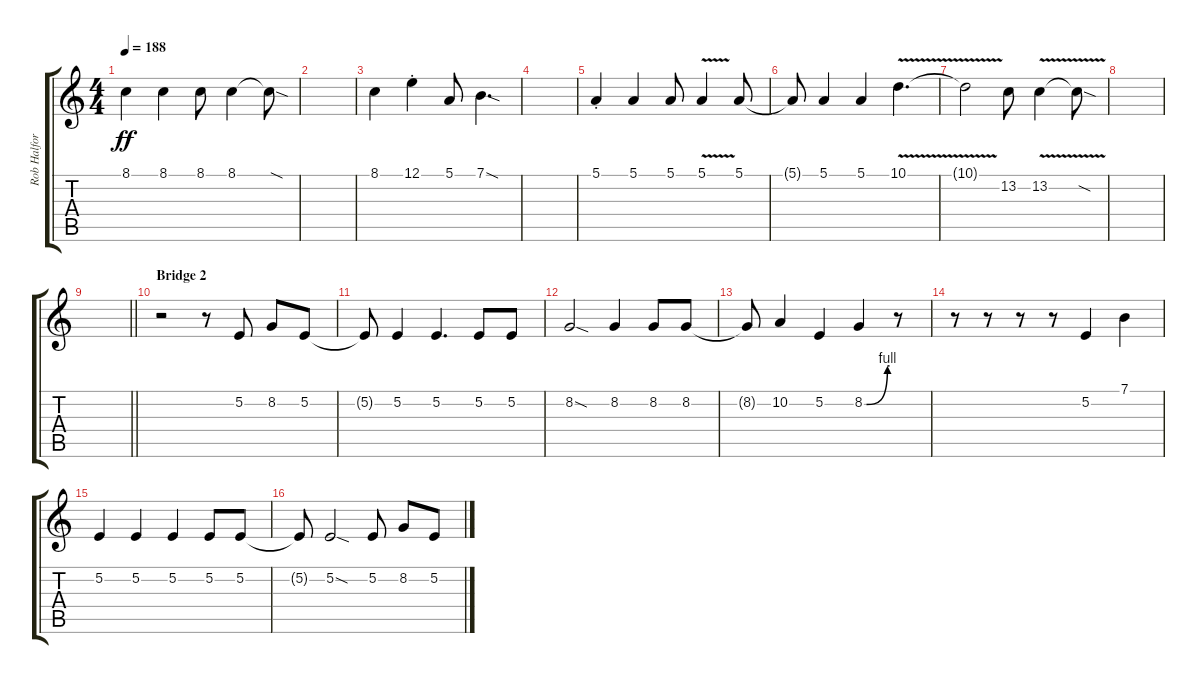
\track ("Rob Halford" "Rob Halfor") {instrument violin}
\staff {score tabs}
\tuning (E4 B3 G3 D3 A2 E2) {hide}
\ts (4 4)
\tempo 188
\clef g2
\ks c
8.1{t}.4{dy ff} 8.1.4 8.1.8 8.1.4 8.1{sod t}.8 |
|
8.1.4 12.1{st}.4 5.1.8 7.1{sod}.4{d} |
|
5.1{st}.4 5.1.4 5.1.8 5.1{v}.4 5.1.8 |
5.1{t}.8 5.1.4 5.1.4 10.1{v}.4{d} |
10.1{t}.2 13.2.8 13.2{v}.4 13.2{sod t}.8 |
|
\barLineRight lightlight
|
\section ("" "Bridge 2")
r.2 r.8 5.2.8 8.2.8 5.2.8 |
5.2{t}.8 5.2.4 5.2.4{d} 5.2.8 5.2.8 |
8.2{sod}.2 8.2.4 8.2.8 8.2.8 |
8.2{t}.8 10.2.4 5.2.4 8.2{be (custom 0 0 5 0 55 4 60 4)}.4 r.8 |
r.8 r.8 r.8 r.8 5.2.4 7.1.4 |
5.2.4 5.2.4 5.2.4 5.2.8 5.2.8 |
5.2{t}.8 5.2{sod}.2 5.2.8 8.2.8 5.2.8
